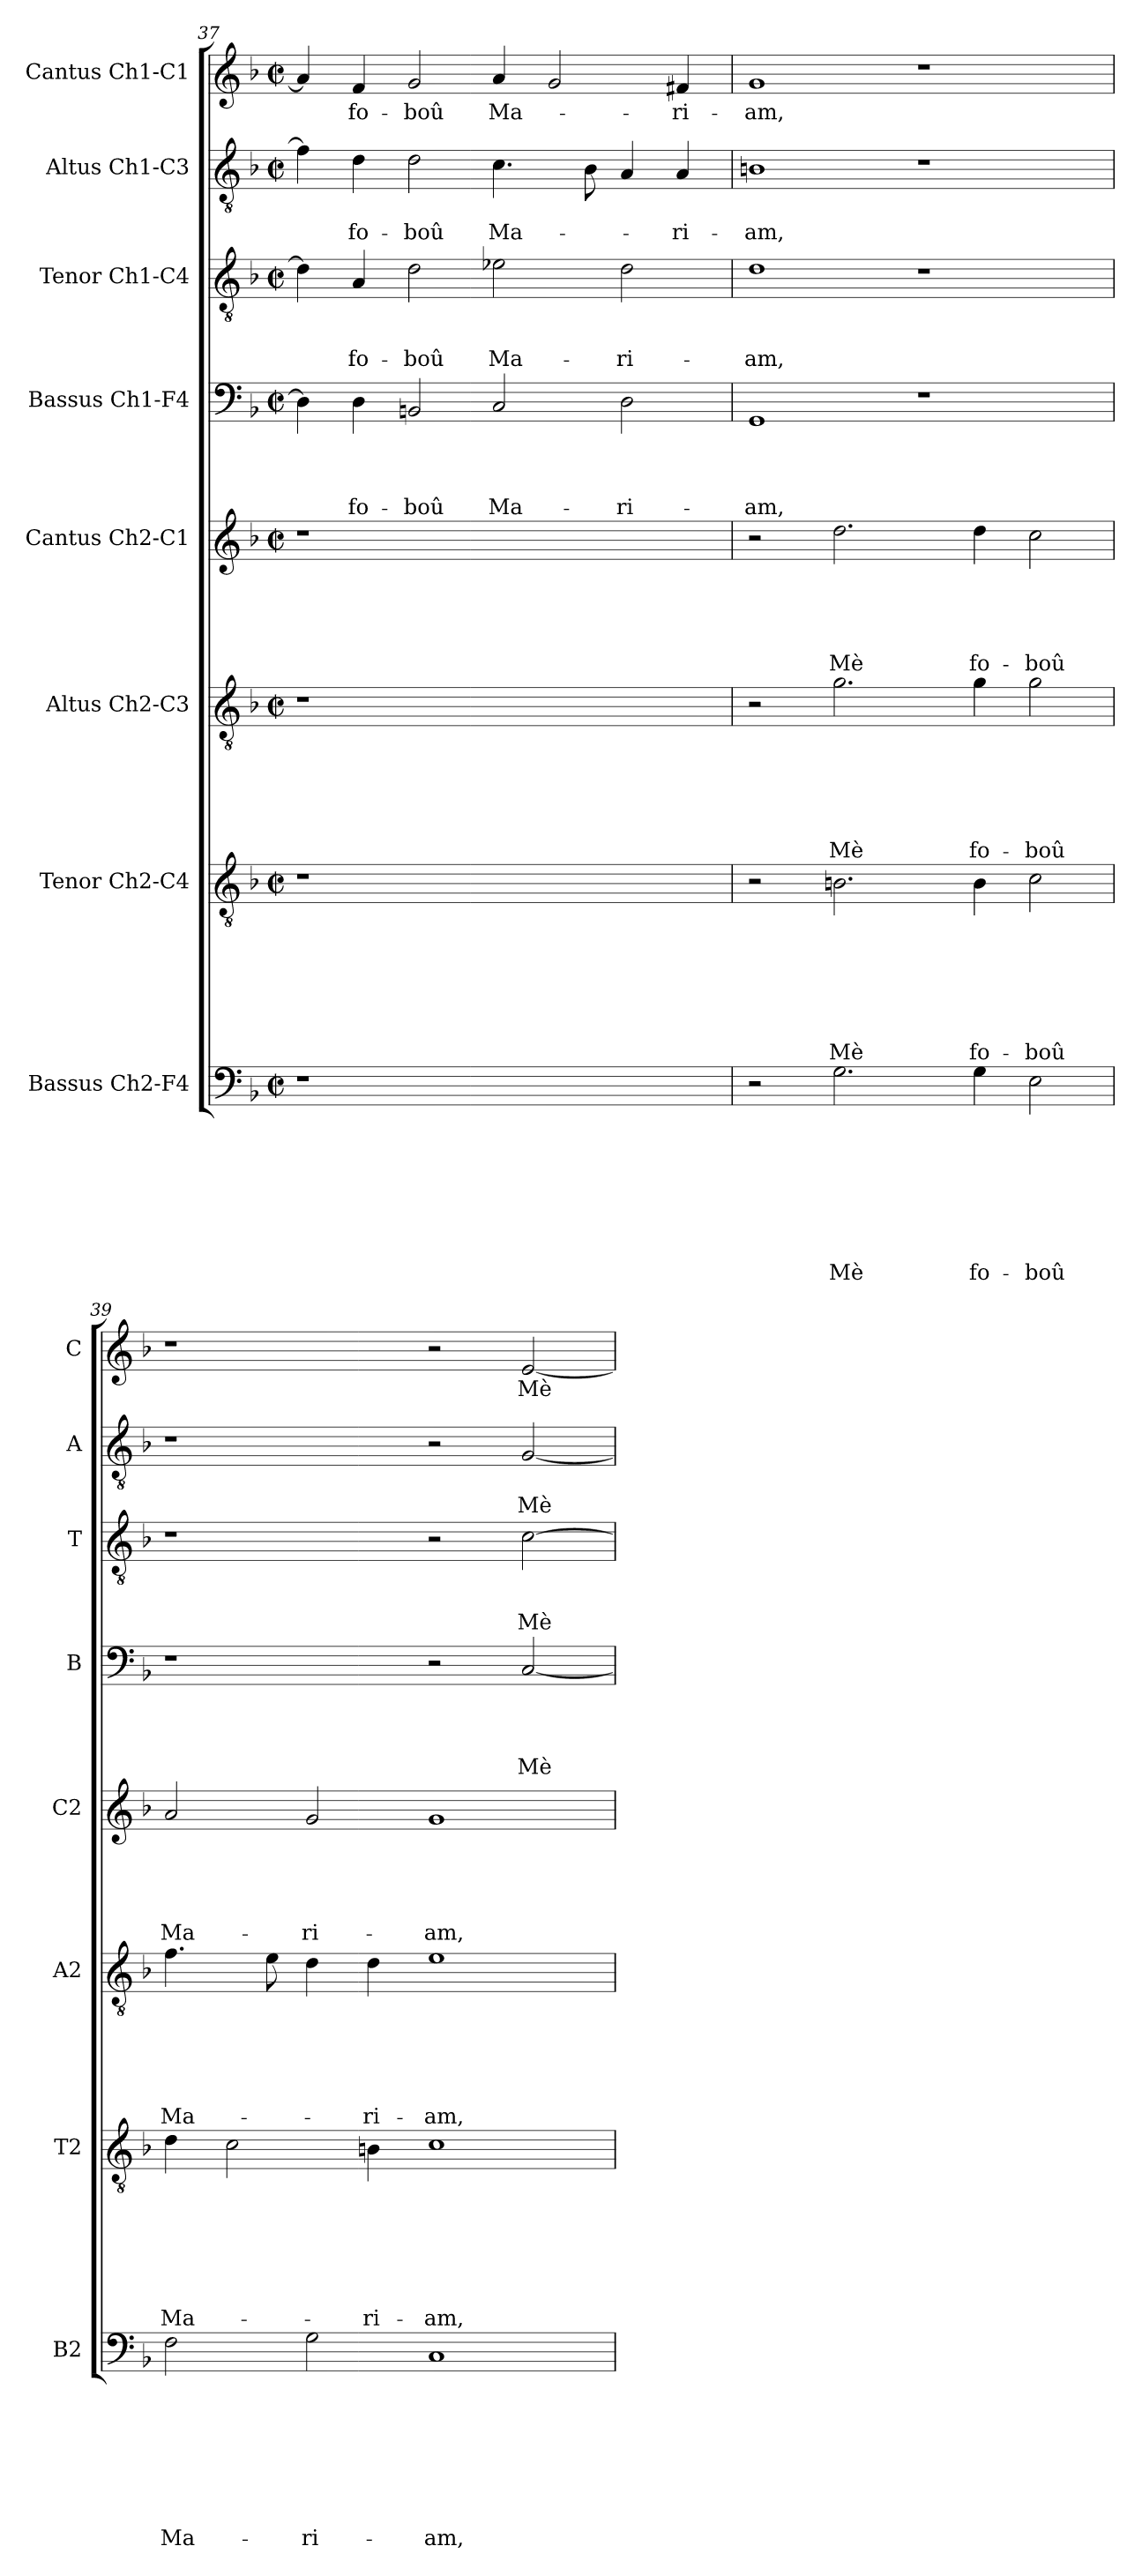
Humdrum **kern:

**kern	**text	**text	**text	**text	**text	**text	**text	**text	**kern	**text	**text	**text	**text	**text	**text	**text	**kern	**text	**text	**text	**text	**text	**text	**kern	**text	**text	**text	**text	**text	**kern	**text	**text	**text	**text	**kern	**text	**text	**text	**kern	**text	**text	**kern	**text
*part8	*part8	*part8	*part8	*part8	*part8	*part8	*part8	*part8	*part7	*part7	*part7	*part7	*part7	*part7	*part7	*part7	*part6	*part6	*part6	*part6	*part6	*part6	*part6	*part5	*part5	*part5	*part5	*part5	*part5	*part4	*part4	*part4	*part4	*part4	*part3	*part3	*part3	*part3	*part2	*part2	*part2	*part1	*part1
*staff8	*staff8	*staff8	*staff8	*staff8	*staff8	*staff8	*staff8	*staff8	*staff7	*staff7	*staff7	*staff7	*staff7	*staff7	*staff7	*staff7	*staff6	*staff6	*staff6	*staff6	*staff6	*staff6	*staff6	*staff5	*staff5	*staff5	*staff5	*staff5	*staff5	*staff4	*staff4	*staff4	*staff4	*staff4	*staff3	*staff3	*staff3	*staff3	*staff2	*staff2	*staff2	*staff1	*staff1
*I"Bassus Ch2-F4	*	*	*	*	*	*	*	*	*I"Tenor Ch2-C4	*	*	*	*	*	*	*	*I"Altus Ch2-C3	*	*	*	*	*	*	*I"Cantus Ch2-C1	*	*	*	*	*	*I"Bassus Ch1-F4	*	*	*	*	*I"Tenor Ch1-C4	*	*	*	*I"Altus Ch1-C3	*	*	*I"Cantus Ch1-C1	*
*I'B2	*	*	*	*	*	*	*	*	*I'T2	*	*	*	*	*	*	*	*I'A2	*	*	*	*	*	*	*I'C2	*	*	*	*	*	*I'B	*	*	*	*	*I'T	*	*	*	*I'A	*	*	*I'C	*
*clefF4	*	*	*	*	*	*	*	*	*clefGv2	*	*	*	*	*	*	*	*clefGv2	*	*	*	*	*	*	*clefG2	*	*	*	*	*	*clefF4	*	*	*	*	*clefGv2	*	*	*	*clefGv2	*	*	*clefG2	*
*k[b-]	*	*	*	*	*	*	*	*	*k[b-]	*	*	*	*	*	*	*	*k[b-]	*	*	*	*	*	*	*k[b-]	*	*	*	*	*	*k[b-]	*	*	*	*	*k[b-]	*	*	*	*k[b-]	*	*	*k[b-]	*
*F:	*	*	*	*	*	*	*	*	*F:	*	*	*	*	*	*	*	*F:	*	*	*	*	*	*	*F:	*	*	*	*	*	*F:	*	*	*	*	*F:	*	*	*	*F:	*	*	*F:	*
*M2/2	*	*	*	*	*	*	*	*	*M2/2	*	*	*	*	*	*	*	*M2/2	*	*	*	*	*	*	*M2/2	*	*	*	*	*	*M2/2	*	*	*	*	*M2/2	*	*	*	*M2/2	*	*	*M2/2	*
*met(c|)	*	*	*	*	*	*	*	*	*met(c|)	*	*	*	*	*	*	*	*met(c|)	*	*	*	*	*	*	*met(c|)	*	*	*	*	*	*met(c|)	*	*	*	*	*met(c|)	*	*	*	*met(c|)	*	*	*met(c|)	*
=37	=37	=37	=37	=37	=37	=37	=37	=37	=37	=37	=37	=37	=37	=37	=37	=37	=37	=37	=37	=37	=37	=37	=37	=37	=37	=37	=37	=37	=37	=37	=37	=37	=37	=37	=37	=37	=37	=37	=37	=37	=37	=37	=37
1r	.	.	.	.	.	.	.	.	1r	.	.	.	.	.	.	.	1r	.	.	.	.	.	.	1r	.	.	.	.	.	4D\]	.	.	.	.	4d\]	.	.	.	4f\]	.	.	4a/]	.
!	!	!	!	!	!	!	!	!	!	!	!	!	!	!	!	!	!	!	!	!	!	!	!	!	!	!	!	!	!	!	!	!	!	!LO:LY:b	!	!	!	!LO:LY:b	!	!	!LO:LY:b	!	!LO:LY:b
.	.	.	.	.	.	.	.	.	.	.	.	.	.	.	.	.	.	.	.	.	.	.	.	.	.	.	.	.	.	4D\	.	.	.	fo-	4A/	.	.	fo-	4d\	.	fo-	4f/	fo-
!	!	!	!	!	!	!	!	!	!	!	!	!	!	!	!	!	!	!	!	!	!	!	!	!	!	!	!	!	!	!	!	!	!	!LO:LY:b	!	!	!	!LO:LY:b	!	!	!LO:LY:b	!	!LO:LY:b
.	.	.	.	.	.	.	.	.	.	.	.	.	.	.	.	.	.	.	.	.	.	.	.	.	.	.	.	.	.	2BBn/	.	.	.	-boû	2d\	.	.	-boû	2d\	.	-boû	2g/	-boû
!	!	!	!	!	!	!	!	!	!	!	!	!	!	!	!	!	!	!	!	!	!	!	!	!	!	!	!	!	!	!	!	!	!	!LO:LY:b	!	!	!	!LO:LY:b	!	!	!LO:LY:b	!	!LO:LY:b
1ryy	.	.	.	.	.	.	.	.	1ryy	.	.	.	.	.	.	.	1ryy	.	.	.	.	.	.	1ryy	.	.	.	.	.	2C/	.	.	.	Ma-	2e-X\	.	.	Ma-	4.c\	.	Ma-	4a/	Ma-
.	.	.	.	.	.	.	.	.	.	.	.	.	.	.	.	.	.	.	.	.	.	.	.	.	.	.	.	.	.	.	.	.	.	.	.	.	.	.	.	.	.	2g/	.
.	.	.	.	.	.	.	.	.	.	.	.	.	.	.	.	.	.	.	.	.	.	.	.	.	.	.	.	.	.	.	.	.	.	.	.	.	.	.	8B-\	.	.	.	.
!	!	!	!	!	!	!	!	!	!	!	!	!	!	!	!	!	!	!	!	!	!	!	!	!	!	!	!	!	!	!	!	!	!	!LO:LY:b	!	!	!	!LO:LY:b	!	!	!	!	!
.	.	.	.	.	.	.	.	.	.	.	.	.	.	.	.	.	.	.	.	.	.	.	.	.	.	.	.	.	.	2D\	.	.	.	-ri-	2d\	.	.	-ri-	4A/	.	.	.	.
!	!	!	!	!	!	!	!	!	!	!	!	!	!	!	!	!	!	!	!	!	!	!	!	!	!	!	!	!	!	!	!	!	!	!	!	!	!	!	!	!	!LO:LY:b	!	!LO:LY:b
.	.	.	.	.	.	.	.	.	.	.	.	.	.	.	.	.	.	.	.	.	.	.	.	.	.	.	.	.	.	.	.	.	.	.	.	.	.	.	4A/	.	-ri-	4f#X/	-ri-
=38	=38	=38	=38	=38	=38	=38	=38	=38	=38	=38	=38	=38	=38	=38	=38	=38	=38	=38	=38	=38	=38	=38	=38	=38	=38	=38	=38	=38	=38	=38	=38	=38	=38	=38	=38	=38	=38	=38	=38	=38	=38	=38	=38
!	!	!	!	!	!	!	!	!	!	!	!	!	!	!	!	!	!	!	!	!	!	!	!	!	!	!	!	!	!	!	!	!	!	!LO:LY:b	!	!	!	!LO:LY:b	!	!	!LO:LY:b	!	!LO:LY:b
2r	.	.	.	.	.	.	.	.	2r	.	.	.	.	.	.	.	2r	.	.	.	.	.	.	2r	.	.	.	.	.	1GG	.	.	.	-am,	1d	.	.	-am,	1Bn	.	-am,	1g	-am,
!	!	!	!	!	!	!	!	!LO:LY:b	!	!	!	!	!	!	!	!LO:LY:b	!	!	!	!	!	!	!LO:LY:b	!	!	!	!	!	!LO:LY:b	!	!	!	!	!	!	!	!	!	!	!	!	!	!
2.G\	.	.	.	.	.	.	.	Mè	2.Bn\	.	.	.	.	.	.	Mè	2.g\	.	.	.	.	.	Mè	2.dd\	.	.	.	.	Mè	.	.	.	.	.	.	.	.	.	.	.	.	.	.
.	.	.	.	.	.	.	.	.	.	.	.	.	.	.	.	.	.	.	.	.	.	.	.	.	.	.	.	.	.	1r	.	.	.	.	1r	.	.	.	1r	.	.	1r	.
!	!	!	!	!	!	!	!	!LO:LY:b	!	!	!	!	!	!	!	!LO:LY:b	!	!	!	!	!	!	!LO:LY:b	!	!	!	!	!	!LO:LY:b	!	!	!	!	!	!	!	!	!	!	!	!	!	!
4G\	.	.	.	.	.	.	.	fo-	4B\	.	.	.	.	.	.	fo-	4g\	.	.	.	.	.	fo-	4dd\	.	.	.	.	fo-	.	.	.	.	.	.	.	.	.	.	.	.	.	.
!	!	!	!	!	!	!	!	!LO:LY:b	!	!	!	!	!	!	!	!LO:LY:b	!	!	!	!	!	!	!LO:LY:b	!	!	!	!	!	!LO:LY:b	!	!	!	!	!	!	!	!	!	!	!	!	!	!
2E\	.	.	.	.	.	.	.	-boû	2c\	.	.	.	.	.	.	-boû	2g\	.	.	.	.	.	-boû	2cc\	.	.	.	.	-boû	.	.	.	.	.	.	.	.	.	.	.	.	.	.
=39	=39	=39	=39	=39	=39	=39	=39	=39	=39	=39	=39	=39	=39	=39	=39	=39	=39	=39	=39	=39	=39	=39	=39	=39	=39	=39	=39	=39	=39	=39	=39	=39	=39	=39	=39	=39	=39	=39	=39	=39	=39	=39	=39
!	!	!	!	!	!	!	!	!LO:LY:b	!	!	!	!	!	!	!	!LO:LY:b	!	!	!	!	!	!	!LO:LY:b	!	!	!	!	!	!LO:LY:b	!	!	!	!	!	!	!	!	!	!	!	!	!	!
2F\	.	.	.	.	.	.	.	Ma-	4d\	.	.	.	.	.	.	Ma-	4.f\	.	.	.	.	.	Ma-	2a/	.	.	.	.	Ma-	1r	.	.	.	.	1r	.	.	.	1r	.	.	1r	.
.	.	.	.	.	.	.	.	.	2c\	.	.	.	.	.	.	.	.	.	.	.	.	.	.	.	.	.	.	.	.	.	.	.	.	.	.	.	.	.	.	.	.	.	.
.	.	.	.	.	.	.	.	.	.	.	.	.	.	.	.	.	8e\	.	.	.	.	.	.	.	.	.	.	.	.	.	.	.	.	.	.	.	.	.	.	.	.	.	.
!	!	!	!	!	!	!	!	!LO:LY:b	!	!	!	!	!	!	!	!	!	!	!	!	!	!	!	!	!	!	!	!	!LO:LY:b	!	!	!	!	!	!	!	!	!	!	!	!	!	!
2G\	.	.	.	.	.	.	.	-ri-	.	.	.	.	.	.	.	.	4d\	.	.	.	.	.	.	2g/	.	.	.	.	-ri-	.	.	.	.	.	.	.	.	.	.	.	.	.	.
!	!	!	!	!	!	!	!	!	!	!	!	!	!	!	!	!LO:LY:b	!	!	!	!	!	!	!LO:LY:b	!	!	!	!	!	!	!	!	!	!	!	!	!	!	!	!	!	!	!	!
.	.	.	.	.	.	.	.	.	4Bn\	.	.	.	.	.	.	-ri-	4d\	.	.	.	.	.	-ri-	.	.	.	.	.	.	.	.	.	.	.	.	.	.	.	.	.	.	.	.
!	!	!	!	!	!	!	!	!LO:LY:b	!	!	!	!	!	!	!	!LO:LY:b	!	!	!	!	!	!	!LO:LY:b	!	!	!	!	!	!LO:LY:b	!	!	!	!	!	!	!	!	!	!	!	!	!	!
1C	.	.	.	.	.	.	.	-am,	1c	.	.	.	.	.	.	-am,	1e	.	.	.	.	.	-am,	1g	.	.	.	.	-am,	2r	.	.	.	.	2r	.	.	.	2r	.	.	2r	.
!	!	!	!	!	!	!	!	!	!	!	!	!	!	!	!	!	!	!	!	!	!	!	!	!	!	!	!	!	!	!	!	!	!	!LO:LY:b	!	!	!	!LO:LY:b	!	!	!LO:LY:b	!	!LO:LY:b
.	.	.	.	.	.	.	.	.	.	.	.	.	.	.	.	.	.	.	.	.	.	.	.	.	.	.	.	.	.	[2C/	.	.	.	Mè	[2c\	.	.	Mè	[2G/	.	Mè	[2e/	Mè
=	=	=	=	=	=	=	=	=	=	=	=	=	=	=	=	=	=	=	=	=	=	=	=	=	=	=	=	=	=	=	=	=	=	=	=	=	=	=	=	=	=	=	=
*-	*-	*-	*-	*-	*-	*-	*-	*-	*-	*-	*-	*-	*-	*-	*-	*-	*-	*-	*-	*-	*-	*-	*-	*-	*-	*-	*-	*-	*-	*-	*-	*-	*-	*-	*-	*-	*-	*-	*-	*-	*-	*-	*-
